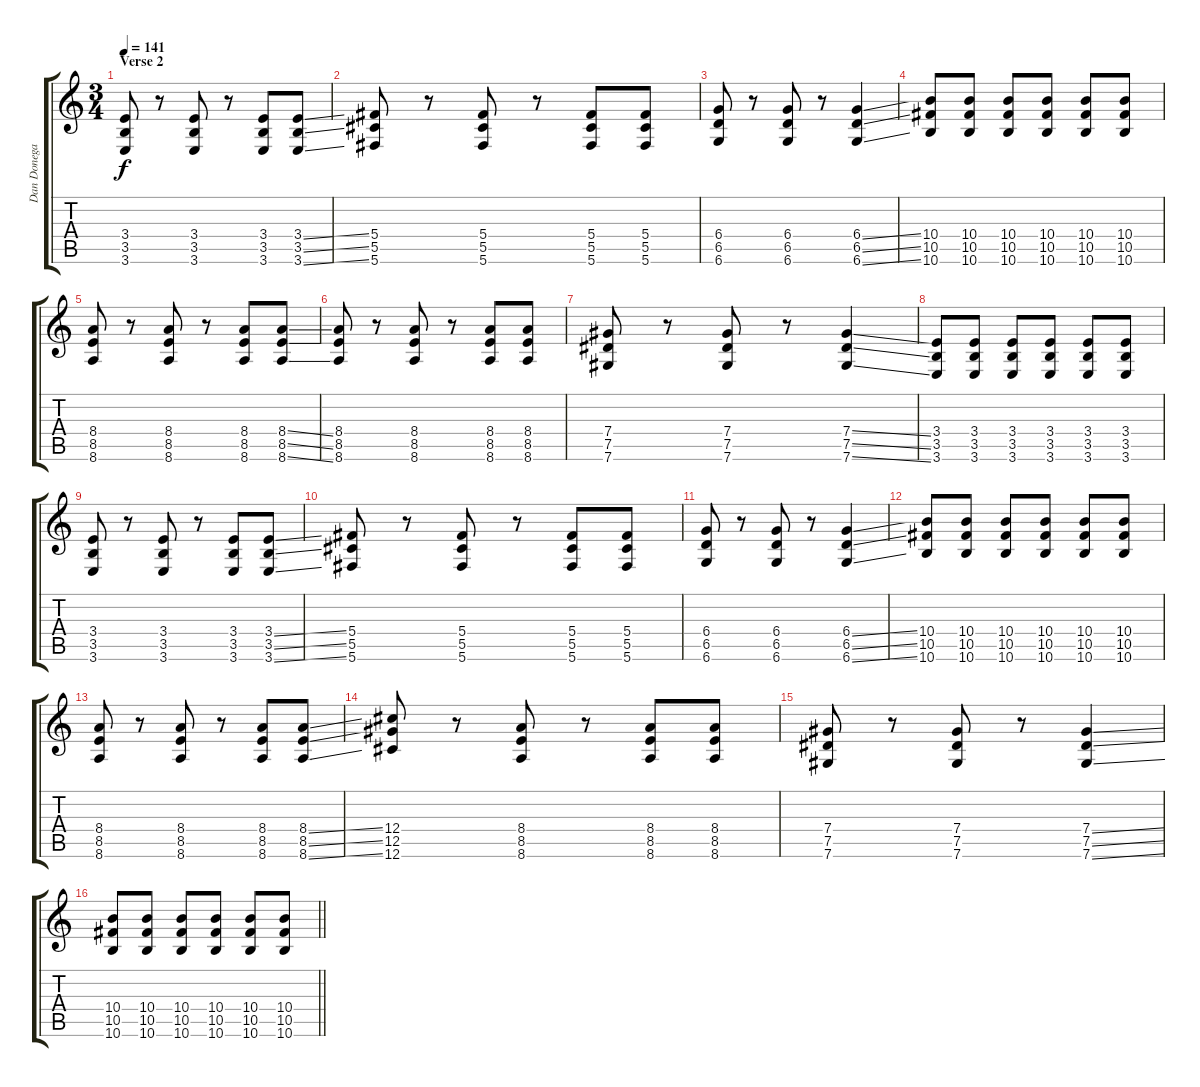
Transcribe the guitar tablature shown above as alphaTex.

\track ("Dan Donegan (Guitar 1)" "Dan Donega") {instrument distortionguitar}
\staff {score tabs}
\tuning (Eb4 Bb3 Gb3 Db3 Ab2 Db2) {hide}
\ts (3 4)
\section ("" "Verse 2")
\tempo 141
\clef g2
\ks c
(3.4 3.5 3.6).8{dy f} r.8 (3.4 3.5 3.6).8 r.8 (3.4 3.5 3.6).8 (3.4{ss} 3.5{ss} 3.6{ss}).8 |
(5.4 5.5 5.6).8 r.8 (5.4 5.5 5.6).8 r.8 (5.4 5.5 5.6).8 (5.4 5.5 5.6).8 |
(6.4 6.5 6.6).8 r.8 (6.4 6.5 6.6).8 r.8 (6.4{ss} 6.5{ss} 6.6{ss}).4 |
(10.4 10.5 10.6).8 (10.4 10.5 10.6).8 (10.4 10.5 10.6).8 (10.4 10.5 10.6).8 (10.4 10.5 10.6).8 (10.4 10.5 10.6).8 |
(8.4 8.5 8.6).8 r.8 (8.4 8.5 8.6).8 r.8 (8.4 8.5 8.6).8 (8.4{ss} 8.5{ss} 8.6{ss}).8 |
(8.4 8.5 8.6).8 r.8 (8.4 8.5 8.6).8 r.8 (8.4 8.5 8.6).8 (8.4 8.5 8.6).8 |
(7.4 7.5 7.6).8 r.8 (7.4 7.5 7.6).8 r.8 (7.4{ss} 7.5{ss} 7.6{ss}).4 |
(3.4 3.5 3.6).8 (3.4 3.5 3.6).8 (3.4 3.5 3.6).8 (3.4 3.5 3.6).8 (3.4 3.5 3.6).8 (3.4 3.5 3.6).8 |
(3.4 3.5 3.6).8 r.8 (3.4 3.5 3.6).8 r.8 (3.4 3.5 3.6).8 (3.4{ss} 3.5{ss} 3.6{ss}).8 |
(5.4 5.5 5.6).8 r.8 (5.4 5.5 5.6).8 r.8 (5.4 5.5 5.6).8 (5.4 5.5 5.6).8 |
(6.4 6.5 6.6).8 r.8 (6.4 6.5 6.6).8 r.8 (6.4{ss} 6.5{ss} 6.6{ss}).4 |
(10.4 10.5 10.6).8 (10.4 10.5 10.6).8 (10.4 10.5 10.6).8 (10.4 10.5 10.6).8 (10.4 10.5 10.6).8 (10.4 10.5 10.6).8 |
(8.4 8.5 8.6).8 r.8 (8.4 8.5 8.6).8 r.8 (8.4 8.5 8.6).8 (8.4{ss} 8.5{ss} 8.6{ss}).8 |
(12.4 12.5 12.6).8 r.8 (8.4 8.5 8.6).8 r.8 (8.4 8.5 8.6).8 (8.4 8.5 8.6).8 |
(7.4 7.5 7.6).8 r.8 (7.4 7.5 7.6).8 r.8 (7.4{ss} 7.5{ss} 7.6{ss}).4 |
\barLineRight lightlight
(10.4 10.5 10.6).8 (10.4 10.5 10.6).8 (10.4 10.5 10.6).8 (10.4 10.5 10.6).8 (10.4 10.5 10.6).8 (10.4 10.5 10.6).8
